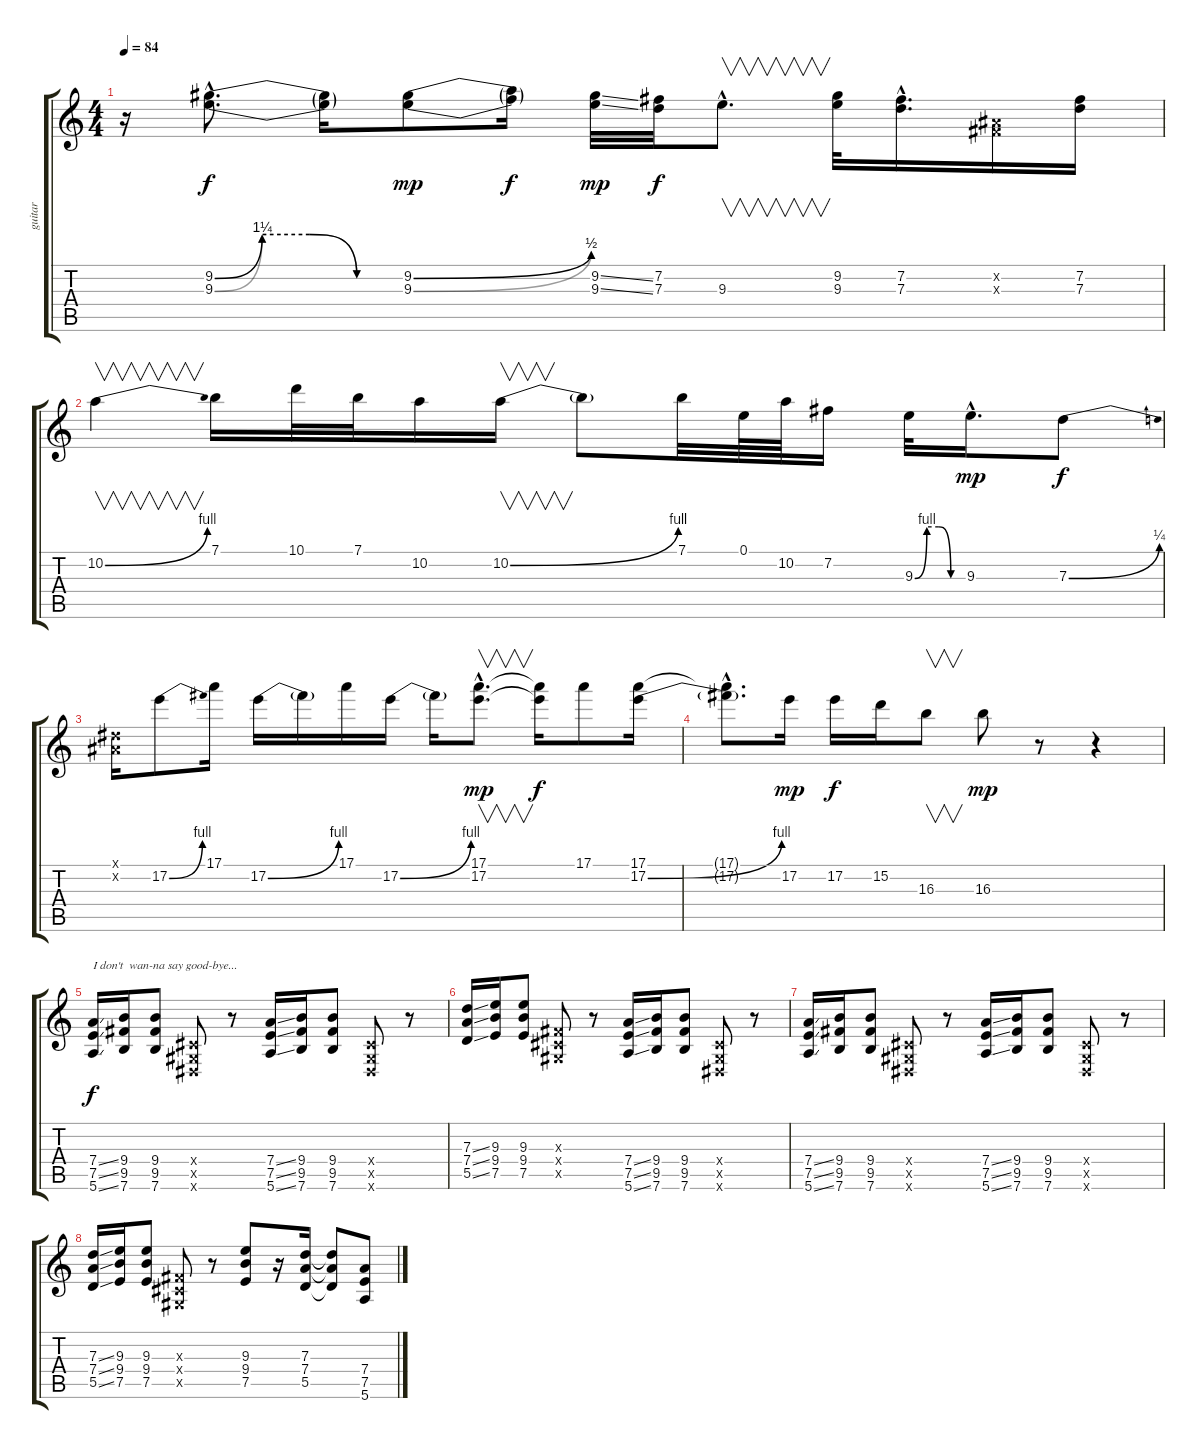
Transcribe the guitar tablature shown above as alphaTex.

\track ("guitar" "guitar") {instrument distortionguitar}
\staff {score tabs}
\tuning (E4 B3 G3 D3 A2 E2) {hide}
\ts (4 4)
\tempo 84
\clef g2
\ks c
r.16{dy f} (9.2{be (custom 0 0 15 5 30 5 45 0 60 0) hac} 9.3{be (custom 0 0 15 5 30 5 45 0 60 0) hac}).8{d} (9.2{t} 9.3{t}).16 (9.2{be (bend 0 0 60 2)} 9.3{be (bend 0 0 60 2)}).8{dy mp} (9.2{t} 9.3{t}).16{dy f} (9.2{ss} 9.3{ss}).32{dy mp} (7.2 7.3).32{dy f} 9.3{hac}.8{v d} (9.2 9.3).32 (7.2{hac} 7.3{hac}).16{d} (-1.2{x} -1.3{x}).16 (7.2 7.3).16 |
10.2{be (bend 0 0 60 4)}.4{v} 7.1.16 10.1.32 7.1.32 10.2.16 10.2{be (bend 0 0 60 4)}.16{v} 10.2{t}.8 7.1.32 0.1.64 10.2.64 7.2.16 9.3{be (custom 0 0 15 4 30 4 45 0 60 0)}.32 9.3{hac}.16{d dy mp} 7.3{be (bend 0 0 60 1)}.8{dy f} |
(-1.1{x} -1.2{x}).16 17.2{be (bend 0 0 60 4)}.8 17.1.16 17.2{be (bend 0 0 60 4)}.16 17.2{t}.16 17.1.16 17.2{be (bend 0 0 60 4)}.16 17.2{t}.16 (17.1{hac} 17.2{hac}).8{v d dy mp} (17.1{t} 17.2{t}).16{dy f} 17.1.8 (17.1 17.2{be (bend 0 0 60 4)}).16 |
(17.1{hac t} 17.2{hac t}).8{d} 17.2.16{dy mp} 17.2.16{dy f} 15.2.16 16.3.8{v} 16.3.8{dy mp} r.8 r.4 |
(7.4{ss} 7.5{ss} 5.6{ss}).16{txt "I don't  wan-na say good-bye..." dy f} (9.4 9.5 7.6).16 (9.4 9.5 7.6).8 (-1.4{x} -1.5{x} -1.6{x}).8 r.8 (7.4{ss} 7.5{ss} 5.6{ss}).16 (9.4 9.5 7.6).16 (9.4 9.5 7.6).8 (-1.4{x} -1.5{x} -1.6{x}).8 r.8 |
(7.3{ss} 7.4{ss} 5.5{ss}).16 (9.3 9.4 7.5).16 (9.3 9.4 7.5).8 (-1.3{x} -1.4{x} -1.5{x}).8 r.8 (7.4{ss} 7.5{ss} 5.6{ss}).16 (9.4 9.5 7.6).16 (9.4 9.5 7.6).8 (-1.4{x} -1.5{x} -1.6{x}).8 r.8 |
(7.4{ss} 7.5{ss} 5.6{ss}).16 (9.4 9.5 7.6).16 (9.4 9.5 7.6).8 (-1.4{x} -1.5{x} -1.6{x}).8 r.8 (7.4{ss} 7.5{ss} 5.6{ss}).16 (9.4 9.5 7.6).16 (9.4 9.5 7.6).8 (-1.4{x} -1.5{x} -1.6{x}).8 r.8 |
(7.3{ss} 7.4{ss} 5.5{ss}).16 (9.3 9.4 7.5).16 (9.3 9.4 7.5).8 (-1.3{x} -1.4{x} -1.5{x}).8 r.8 (9.3 9.4 7.5).8 r.16 (7.3 7.4 5.5).16 (7.3{t} 7.4{t} 5.5{t}).8 (7.4 7.5 5.6).8
